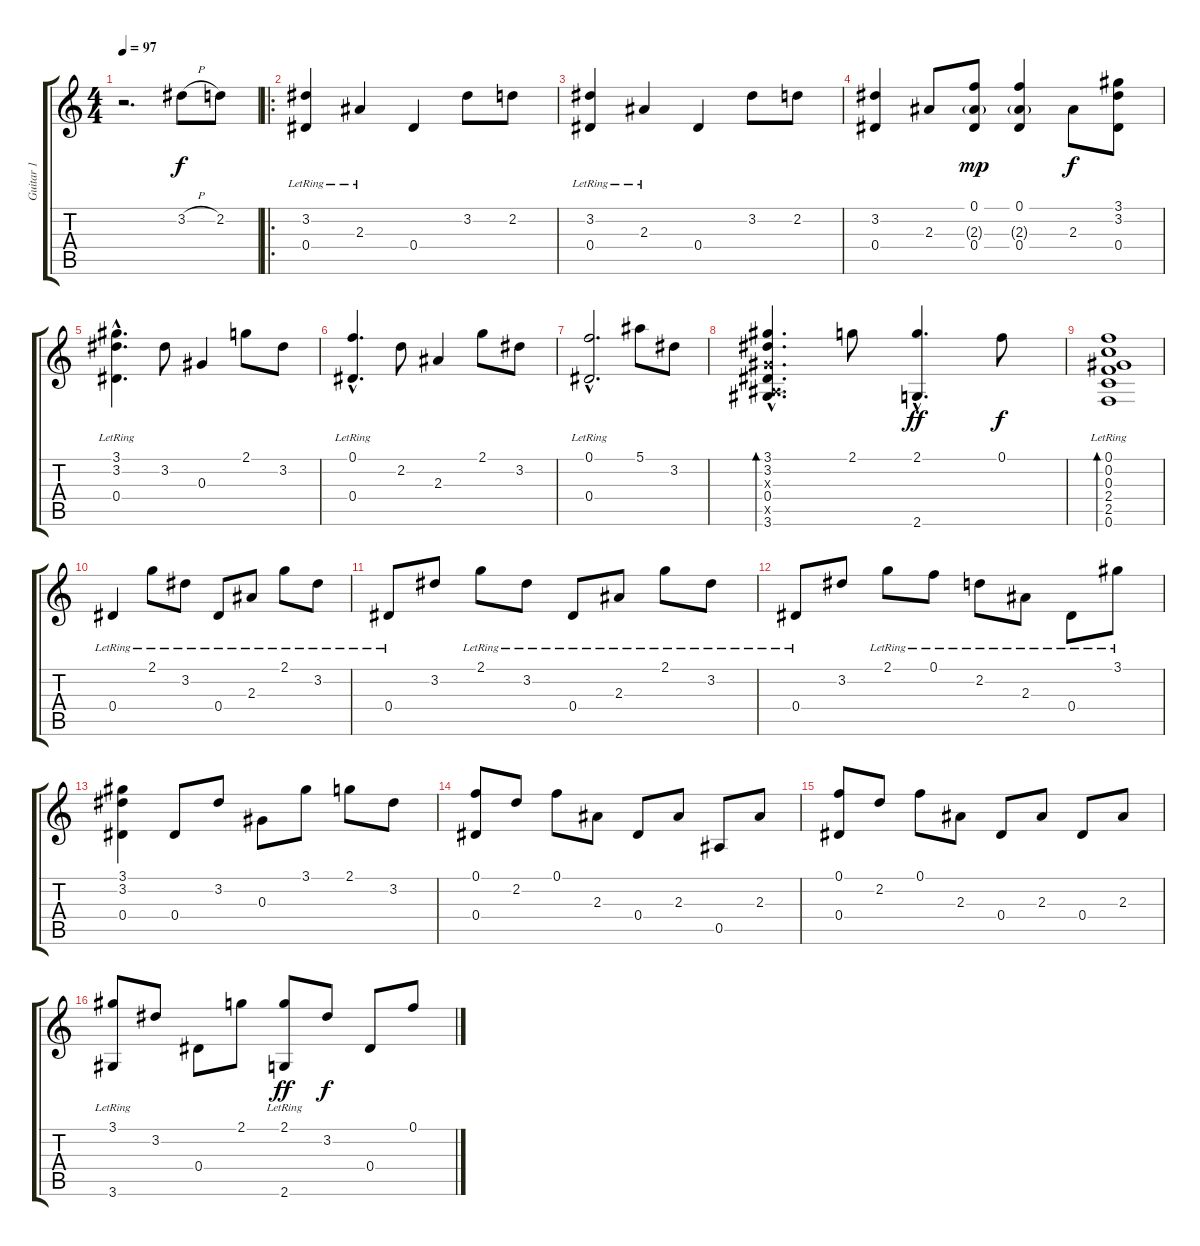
\track ("Guitar 1" "Guitar 1") {instrument acousticguitarsteel}
\staff {score tabs}
\tuning (F4 C4 Ab3 Eb3 Bb2 F2) {hide}
\ts (4 4)
\tempo 97
\clef g2
\ks c
r.2{d dy f instrument acousticguitarsteel} 3.2{h}.8 2.2.8 |
\ro
(3.2{lr} 0.4{lr}).4 2.3{lr}.4 0.4.4 3.2.8 2.2.8 |
(3.2{lr} 0.4{lr}).4 2.3{lr}.4 0.4.4 3.2.8 2.2.8 |
(3.2 0.4).4 2.3.8 (0.1 2.3{g} 0.4).8{dy mp} (0.1 2.3{g} 0.4).4 2.3.8{dy f} (3.1 3.2 0.4).8 |
(3.1{hac lr} 3.2{hac} 0.4{hac lr}).4{d} 3.2.8 0.3.4 2.1.8 3.2.8 |
(0.1{hac lr} 0.4{hac lr}).4{d} 2.2.8 2.3.4 2.1.8 3.2.8 |
(0.1{hac lr} 0.4{hac lr}).2{d} 5.1.8 3.2.8 |
(3.1{hac} 3.2{hac} 0.3{hac x} 0.4{hac} 0.5{hac x} 3.6{hac}).4{d bd 60} 2.1.8 (2.1{hac} 2.6{hac}).4{d dy ff} 0.1.8{dy f} |
(0.1{lr} 0.2 0.3{lr} 2.4{lr} 2.5{lr} 0.6{lr}).1{bd 60} |
0.4{lr}.4 2.1{lr}.8 3.2{lr}.8 0.4{lr}.8 2.3{lr}.8 2.1{lr}.8 3.2{lr}.8 |
0.4{lr}.8 3.2.8 2.1{lr}.8 3.2{lr}.8 0.4{lr}.8 2.3{lr}.8 2.1{lr}.8 3.2{lr}.8 |
0.4{lr}.8 3.2.8 2.1{lr}.8 0.1{lr}.8 2.2{lr}.8 2.3{lr}.8 0.4{lr}.8 3.1{lr}.8 |
(3.1 3.2 0.4).4 0.4.8 3.2.8 0.3.8 3.1.8 2.1.8 3.2.8 |
(0.1 0.4).8 2.2.8 0.1.8 2.3.8 0.4.8 2.3.8 0.5.8 2.3.8 |
(0.1 0.4).8 2.2.8 0.1.8 2.3.8 0.4.8 2.3.8 0.4.8 2.3.8 |
(3.1{lr} 3.6{lr}).8 3.2.8 0.4.8 2.1.8 (2.1{lr} 2.6{lr}).8{dy ff} 3.2.8{dy f} 0.4.8 0.1.8
